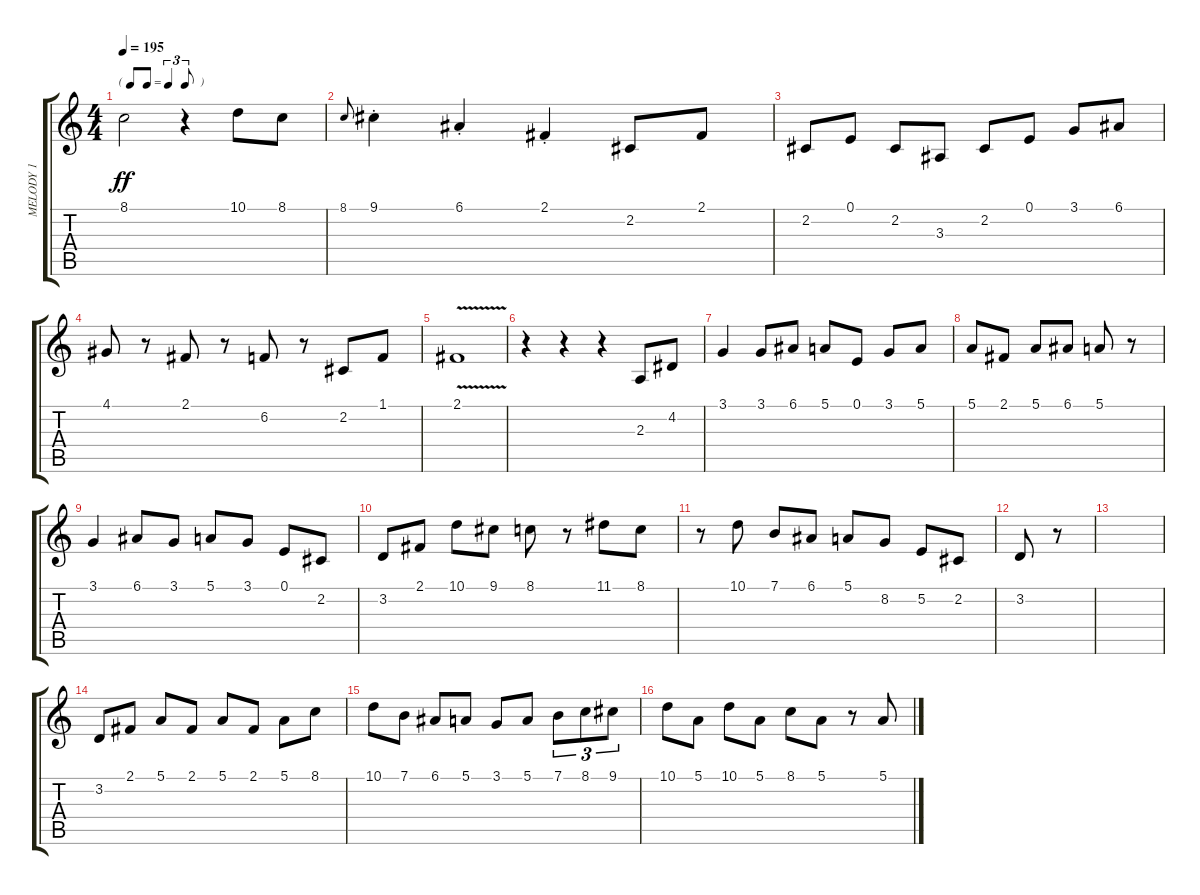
\track ("MELODY 1" "MELODY 1") {instrument lead1square}
\staff {score tabs}
\tuning (E4 B3 G3 D3 A2 E2) {hide}
\ts (4 4)
\tf triplet8th
\tempo 195
\clef g2
\ks c
8.1.2{dy ff} r.4 10.1.8 8.1.8 |
8.1.8{gr onbeat} 9.1{st}.4 6.1{st}.4 2.1{st}.4 2.2.8 2.1.8 |
2.2.8 0.1.8 2.2.8 3.3.8 2.2.8 0.1.8 3.1.8 6.1.8 |
4.1.8 r.8 2.1.8 r.8 6.2.8 r.8 2.2.8 1.1.8 |
2.1{v}.1 |
r.4 r.4 r.4 2.3.8 4.2.8 |
3.1.4 3.1.8 6.1.8 5.1.8 0.1.8 3.1.8 5.1.8 |
5.1.8 2.1.8 5.1.8 6.1.8 5.1.8 r.8 |
3.1.4 6.1.8 3.1.8 5.1.8 3.1.8 0.1.8 2.2.8 |
3.2.8 2.1.8 10.1.8 9.1.8 8.1.8 r.8 11.1.8 8.1.8 |
r.8 10.1.8 7.1.8 6.1.8 5.1.8 8.2.8 5.2.8 2.2.8 |
3.2.8 r.8 |
|
3.2.8 2.1.8 5.1.8 2.1.8 5.1.8 2.1.8 5.1.8 8.1.8 |
10.1.8 7.1.8 6.1.8 5.1.8 3.1.8 5.1.8 7.1.8{tu (3 2)} 8.1.8{tu (3 2)} 9.1.8{tu (3 2)} |
10.1.8 5.1.8 10.1.8 5.1.8 8.1.8 5.1.8 r.8 5.1.8
